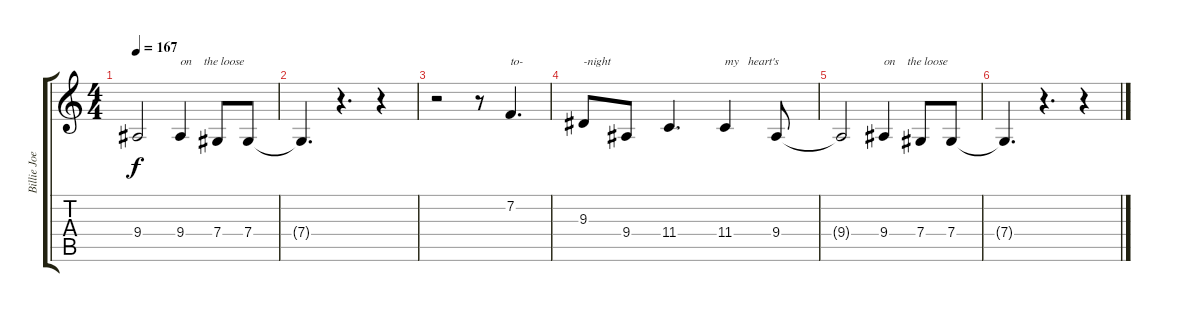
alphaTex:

\track ("Billie Joe Armstrong - Vocals" "Billie Joe") {instrument altosax}
\staff {score tabs}
\tuning (Eb4 Bb3 Gb3 Db3 Ab2 Eb2) {hide}
\ts (4 4)
\tempo 167
\clef g2
\ks c
9.4{t}.2{dy f} 9.4.4{txt "on    the loose"} 7.4.8 7.4.8 |
7.4{t}.4{d} r.4{d} r.4 |
r.2 r.8 7.2.4{d txt "to-"} |
9.3.8{txt "-night"} 9.4.8 11.4.4{d} 11.4.4{txt "my   heart's"} 9.4.8 |
9.4{t}.2 9.4.4{txt "on    the loose"} 7.4.8 7.4.8 |
7.4{t}.4{d} r.4{d} r.4
